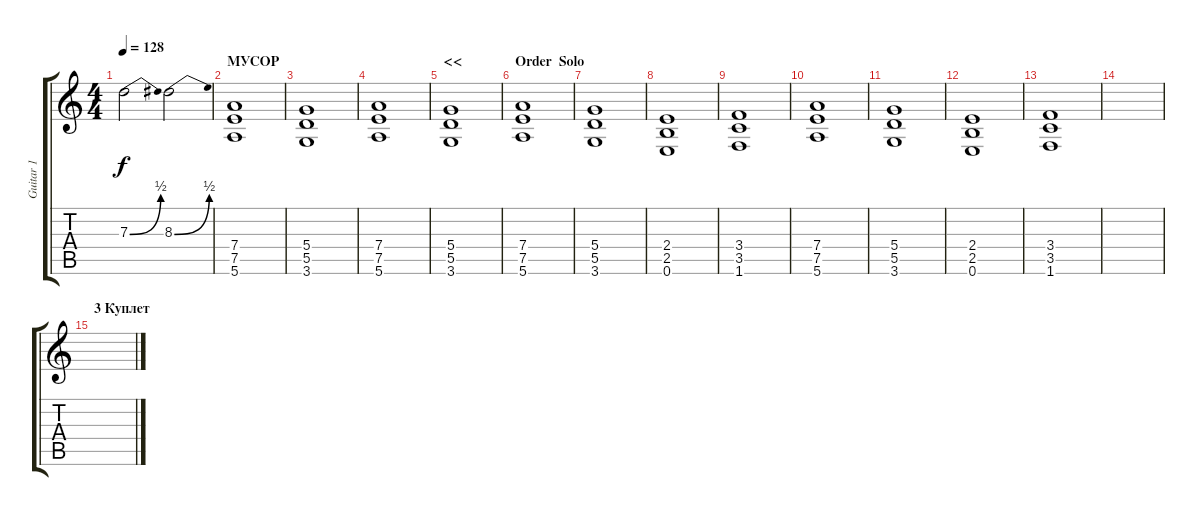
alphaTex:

\track ("Guitar 1" "Guitar 1") {instrument distortionguitar}
\staff {score tabs}
\tuning (E4 B3 G3 D3 A2 E2) {hide}
\ts (4 4)
\tempo 128
\clef g2
\ks c
7.3{be (bend 0 0 60 2)}.2{dy f} 8.3{be (bend 0 0 60 2)}.2 |
\section ("" "МУСОР")
(7.4 7.5 5.6).1 |
(5.4 5.5 3.6).1 |
(7.4 7.5 5.6).1 |
\section ("" "<<")
(5.4 5.5 3.6).1 |
\section ("" "Order  Solo")
(7.4 7.5 5.6).1 |
(5.4 5.5 3.6).1 |
(2.4 2.5 0.6).1 |
(3.4 3.5 1.6).1 |
(7.4 7.5 5.6).1 |
(5.4 5.5 3.6).1 |
(2.4 2.5 0.6).1 |
(3.4 3.5 1.6).1 |
|
\section ("" "3 Куплет")
